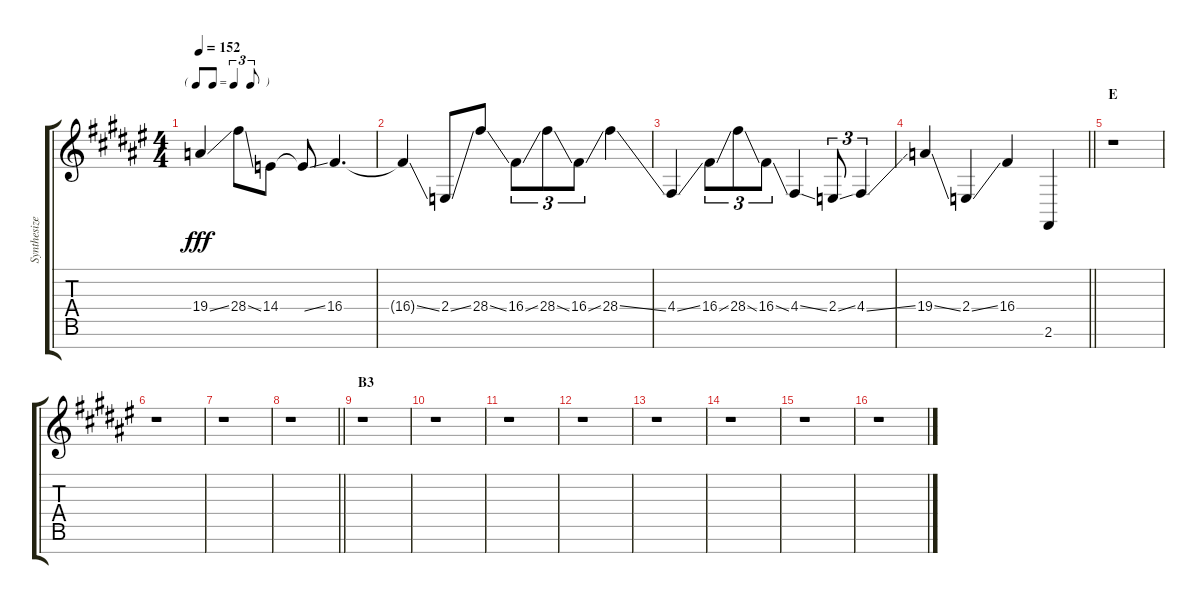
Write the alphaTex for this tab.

\track ("Synthesizer I" "Synthesize") {instrument lead2sawtooth}
\staff {score tabs}
\tuning (E4 B3 G3 D3 A2 E2 B1) {hide}
\ts (4 4)
\tf triplet8th
\tempo 152
\clef g2
\ks f#
19.4{ss}.4{dy fff} 28.4{ss}.8 14.4.8 14.4{ss t}.8 16.4.4{d} |
16.4{ss t}.4 2.4{ss}.8 28.4{ss}.8 16.4{ss}.8{tu (3 2)} 28.4{ss}.8{tu (3 2)} 16.4{ss}.8{tu (3 2)} 28.4{ss}.4 |
4.4{ss}.4 16.4{ss}.8{tu (3 2)} 28.4{ss}.8{tu (3 2)} 16.4{ss}.8{tu (3 2)} 4.4{ss}.4 2.4{ss}.8{tu (3 2)} 4.4{ss}.4{tu (3 2)} |
\barLineRight lightlight
19.4{ss}.4 2.4{ss}.4 16.4.4 2.6.4 |
\section ("" "E")
r.1 |
r.1 |
r.1 |
\barLineRight lightlight
r.1 |
\section ("" "B3")
r.1 |
r.1 |
r.1 |
r.1 |
r.1 |
r.1 |
r.1 |
r.1
